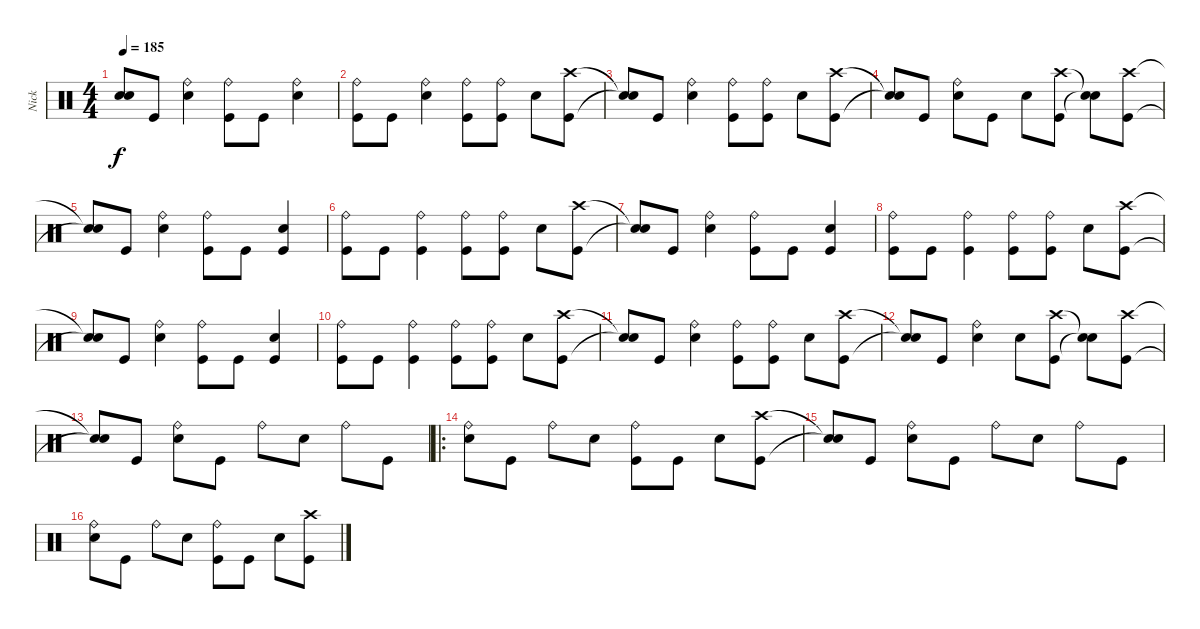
\track ("Nick" "Nick") {instrument percussion}
\staff {score}
\articulation defaults
\ts (4 4)
\tempo 185
\clef neutral
\ks c
("Snare (hit)"{t} "Snare (hit)"{t}).8{dy f} "Kick (hit)".8 ("Ride (bell)" "Snare (hit) 2").4 ("Kick (hit)" "Ride (bell)").8 "Kick (hit)".8 ("Ride (bell)" "Snare (hit) 2").4 |
("Kick (hit)" "Ride (bell)").8 "Kick (hit)".8 ("Ride (bell)" "Snare (hit) 2").4 ("Kick (hit)" "Ride (bell)").8 ("Kick (hit)" "Ride (bell)").8 "Snare (hit) 2".8 ("Kick (hit)" "Crash high (hit)").8 |
("Snare (hit)"{t} "Snare (hit)"{t}).8 "Kick (hit)".8 ("Ride (bell)" "Snare (hit) 2").4 ("Kick (hit)" "Ride (bell)").8 ("Kick (hit)" "Ride (bell)").8 "Snare (hit) 2".8 ("Kick (hit)" "Crash high (hit)").8 |
("Snare (hit)"{t} "Snare (hit)"{t}).8 "Kick (hit)".8 ("Ride (bell)" "Snare (hit) 2").8 "Kick (hit)".8 "Snare (hit) 2".8 ("Kick (hit)" "Crash high (hit)").8 ("Snare (hit)"{t} "Snare (hit)"{t}).8 ("Kick (hit)" "Crash high (hit)").8 |
("Snare (hit)"{t} "Snare (hit)"{t}).8 "Kick (hit)".8 ("Ride (bell)" "Snare (hit) 2").4 ("Kick (hit)" "Ride (bell)").8 "Kick (hit)".8 ("Kick (hit)" "Snare (hit) 2").4 |
("Kick (hit)" "Ride (bell)").8 "Kick (hit)".8 ("Kick (hit)" "Ride (bell)").4 ("Kick (hit)" "Ride (bell)").8 ("Kick (hit)" "Ride (bell)").8 "Snare (hit) 2".8 ("Kick (hit)" "Crash high (hit)").8 |
("Snare (hit)"{t} "Snare (hit)"{t}).8 "Kick (hit)".8 ("Ride (bell)" "Snare (hit) 2").4 ("Kick (hit)" "Ride (bell)").8 "Kick (hit)".8 ("Kick (hit)" "Snare (hit) 2").4 |
("Kick (hit)" "Ride (bell)").8 "Kick (hit)".8 ("Kick (hit)" "Ride (bell)").4 ("Kick (hit)" "Ride (bell)").8 ("Kick (hit)" "Ride (bell)").8 "Snare (hit) 2".8 ("Kick (hit)" "Crash high (hit)").8 |
("Snare (hit)"{t} "Snare (hit)"{t}).8 "Kick (hit)".8 ("Ride (bell)" "Snare (hit) 2").4 ("Kick (hit)" "Ride (bell)").8 "Kick (hit)".8 ("Kick (hit)" "Snare (hit) 2").4 |
("Kick (hit)" "Ride (bell)").8 "Kick (hit)".8 ("Kick (hit)" "Ride (bell)").4 ("Kick (hit)" "Ride (bell)").8 ("Kick (hit)" "Ride (bell)").8 "Snare (hit) 2".8 ("Kick (hit)" "Crash high (hit)").8 |
("Snare (hit)"{t} "Snare (hit)"{t}).8 "Kick (hit)".8 ("Ride (bell)" "Snare (hit) 2").4 ("Kick (hit)" "Ride (bell)").8 ("Kick (hit)" "Ride (bell)").8 "Snare (hit) 2".8 ("Kick (hit)" "Crash high (hit)").8 |
("Snare (hit)"{t} "Snare (hit)"{t}).8 "Kick (hit)".8 ("Ride (bell)" "Snare (hit) 2").4 "Snare (hit) 2".8 ("Kick (hit)" "Crash high (hit)").8 ("Snare (hit)"{t} "Snare (hit)"{t}).8 ("Kick (hit)" "Crash high (hit)").8 |
("Snare (hit)"{t} "Snare (hit)"{t}).8 "Kick (hit)".8 ("Ride (bell)" "Snare (hit) 2").8 "Kick (hit)".8 "Ride (bell)".8 "Snare (hit) 2".8 "Ride (bell)".8 "Kick (hit)".8 |
\ro
("Ride (bell)" "Snare (hit) 2").8 "Kick (hit)".8 "Ride (bell)".8 "Snare (hit) 2".8 ("Kick (hit)" "Ride (bell)").8 "Kick (hit)".8 "Snare (hit) 2".8 ("Kick (hit)" "Crash high (hit)").8 |
("Snare (hit)"{t} "Snare (hit)"{t}).8 "Kick (hit)".8 ("Ride (bell)" "Snare (hit) 2").8 "Kick (hit)".8 "Ride (bell)".8 "Snare (hit) 2".8 "Ride (bell)".8 "Kick (hit)".8 |
("Ride (bell)" "Snare (hit) 2").8 "Kick (hit)".8 "Ride (bell)".8 "Snare (hit) 2".8 ("Kick (hit)" "Ride (bell)").8 "Kick (hit)".8 "Snare (hit) 2".8 ("Kick (hit)" "Crash high (hit)").8
